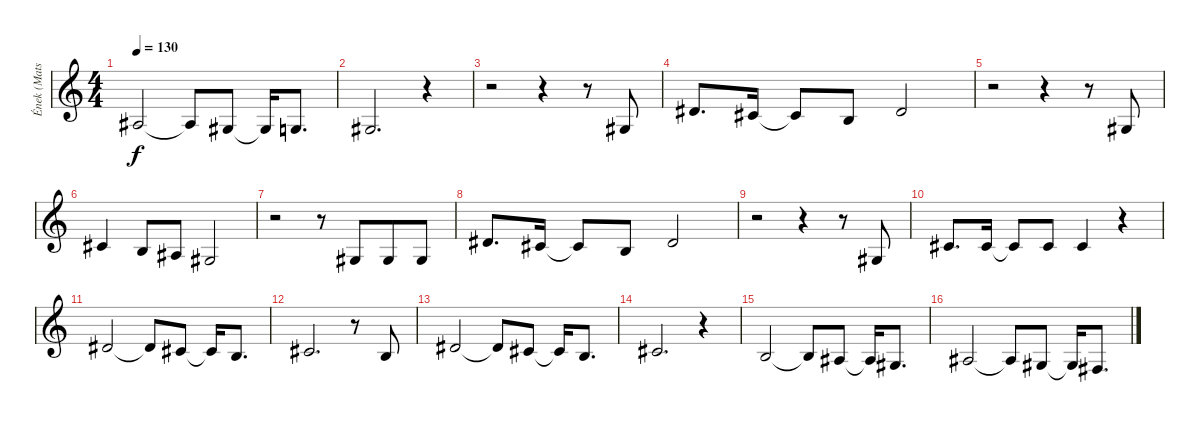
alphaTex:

\track ("Ének (Mats Levén)" "Ének (Mats") {instrument tenorsax}
\staff {score}
\tuning (E4 B3 G3 D3 A2 E2) {hide}
\ts (4 4)
\tempo 130
\clef g2
\ks c
3.3.2{dy f} 3.3{t}.8 1.3.8 1.3{t}.16 0.3.8{d} |
1.3.2{d} r.4 |
r.2 r.4 r.8 1.3.8 |
4.2.8{d} 2.2.16 2.2{t}.8 0.2.8 4.2.2 |
r.2 r.4 r.8 1.3.8 |
2.2.4 0.2.8 3.3.8 1.3.2 |
r.2 r.8 1.3.8{beam merge} 1.3.8 1.3.8 |
4.2.8{d} 2.2.16 2.2{t}.8 0.2.8 4.2.2 |
r.2 r.4 r.8 1.3.8 |
2.2.8{d} 2.2.16 2.2{t}.8 2.2.8 2.2.4 r.4 |
4.2.2 4.2{t}.8 2.2.8 2.2{t}.16 0.2.8{d} |
2.2.2{d} r.8 0.2.8 |
4.2.2 4.2{t}.8 2.2.8 2.2{t}.16 0.2.8{d} |
2.2.2{d} r.4 |
0.2.2 0.2{t}.8 3.3.8 3.3{t}.16 1.3.8{d} |
3.3.2 3.3{t}.8 1.3.8 1.3{t}.16 4.4.8{d}
